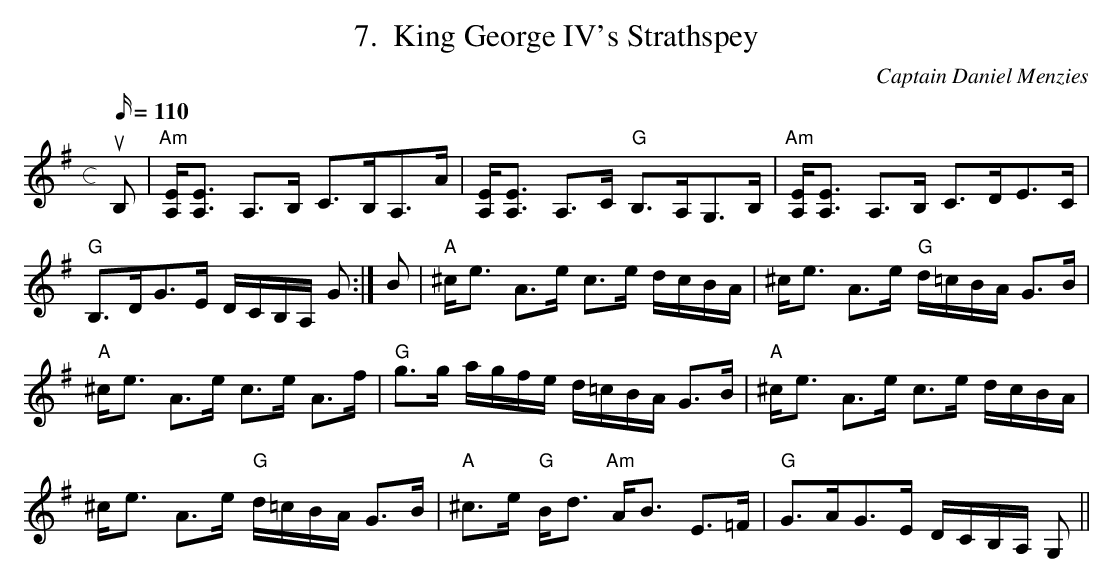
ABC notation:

X:1
T:King George IV's Strathspey
C:Captain Daniel Menzies
L:1/16
Q:110
M:c
%%score 1 | 2
K:Ador
V:1
uB,2|"Am"[A,E][A,3E3] A,3B, C3B,A,3A|[A,E][A,3E3] A,3C "G"B,3A,G,3B,|"Am"[A,E][A,3E3] A,3B, C3DE3C|
"G"B,3DG3E DCB,A, G2:| B2|"A"^ce3 A3e c3e dcBA|^ce3 A3e "G"d=cBA G3B|
"A"^ce3 A3e c3e A3f|"G"g3g agfe d=cBA G3B|"A" ^ce3 A3e c3e dcBA|
^ce3 A3e "G"d=cBA G3B| "A"^c3e "G"Bd3 "Am"AB3 E3=F|"G"G3AG3E DCB,A, G,2||
V:C clef=bass middle=D octave=-1
z2|AA3 A4-A4 z3 E|AA3 A4 G4 E4|AA3 A4 c4 e4|B,3DG4 D6:|E2|
AA3 A3A A4 E4|AA3 A3A G4 e4|AA3 A3A A4 E4|AA3 A3A G4 e4|AA3 A3A A4 E4|AA3 A3A G4e4|
^c3e Bd3 AB3 E3=F|G3=F G3G D4 D2||
